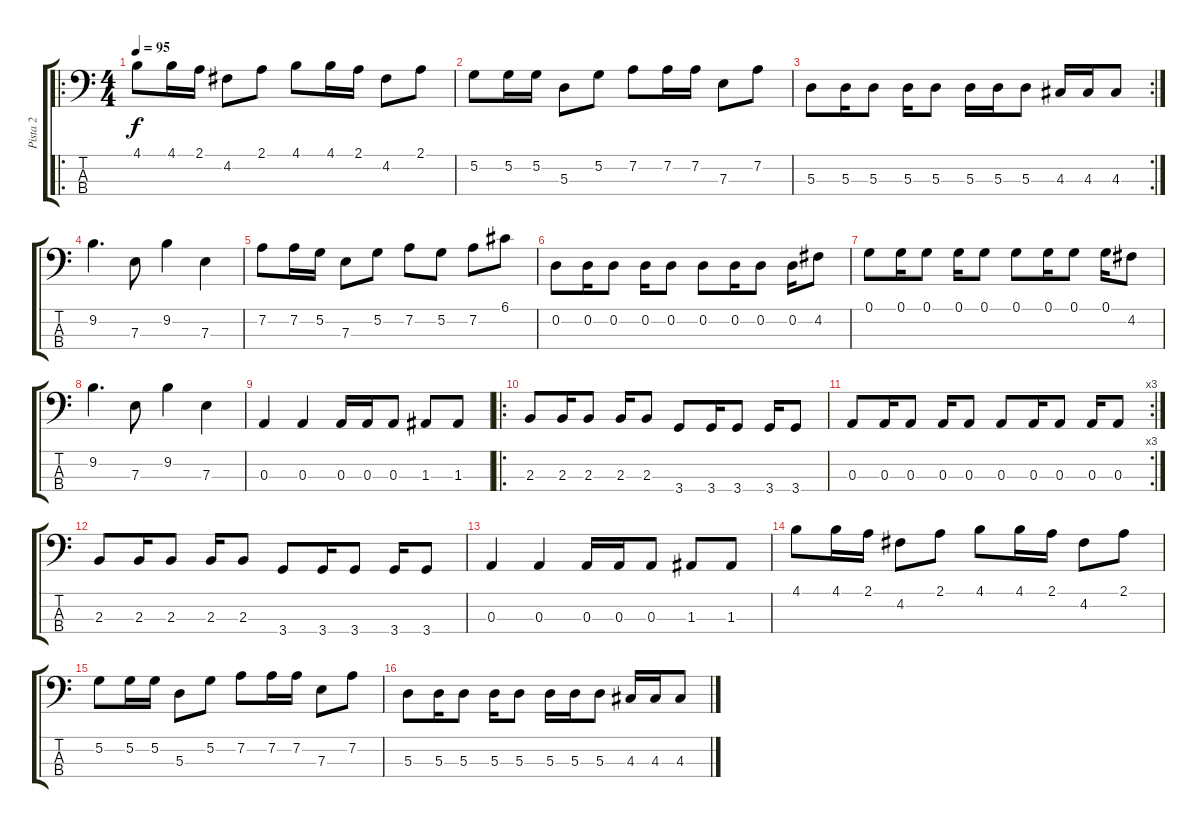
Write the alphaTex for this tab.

\track ("Pista 2" "Pista 2") {instrument electricbassfinger}
\staff {score tabs}
\tuning (G2 D2 A1 E1) {hide}
\ro
\ts (4 4)
\tempo 95
\clef f4
\ks c
4.1.8{dy f} 4.1.16 2.1.16 4.2.8 2.1.8 4.1.8 4.1.16 2.1.16 4.2.8 2.1.8 |
5.2.8 5.2.16 5.2.16 5.3.8 5.2.8 7.2.8 7.2.16 7.2.16 7.3.8 7.2.8 |
\rc 2
5.3.8 5.3.16 5.3.8 5.3.16 5.3.8 5.3.16 5.3.16 5.3.8 4.3.16 4.3.16 4.3.8 |
9.2.4{d} 7.3.8 9.2.4 7.3.4 |
7.2.8 7.2.16 5.2.16 7.3.8 5.2.8 7.2.8 5.2.8 7.2.8 6.1.8 |
0.2.8 0.2.16 0.2.8 0.2.16 0.2.8 0.2.8 0.2.16 0.2.8 0.2.16 4.2.8 |
0.1.8 0.1.16 0.1.8 0.1.16 0.1.8 0.1.8 0.1.16 0.1.8 0.1.16 4.2.8 |
9.2.4{d} 7.3.8 9.2.4 7.3.4 |
0.3.4 0.3.4 0.3.16 0.3.16 0.3.8 1.3.8 1.3.8 |
\ro
2.3.8 2.3.16 2.3.8 2.3.16 2.3.8 3.4.8 3.4.16 3.4.8 3.4.16 3.4.8 |
\rc 3
0.3.8 0.3.16 0.3.8 0.3.16 0.3.8 0.3.8 0.3.16 0.3.8 0.3.16 0.3.8 |
2.3.8 2.3.16 2.3.8 2.3.16 2.3.8 3.4.8 3.4.16 3.4.8 3.4.16 3.4.8 |
0.3.4 0.3.4 0.3.16 0.3.16 0.3.8 1.3.8 1.3.8 |
4.1.8 4.1.16 2.1.16 4.2.8 2.1.8 4.1.8 4.1.16 2.1.16 4.2.8 2.1.8 |
5.2.8 5.2.16 5.2.16 5.3.8 5.2.8 7.2.8 7.2.16 7.2.16 7.3.8 7.2.8 |
5.3.8 5.3.16 5.3.8 5.3.16 5.3.8 5.3.16 5.3.16 5.3.8 4.3.16 4.3.16 4.3.8
